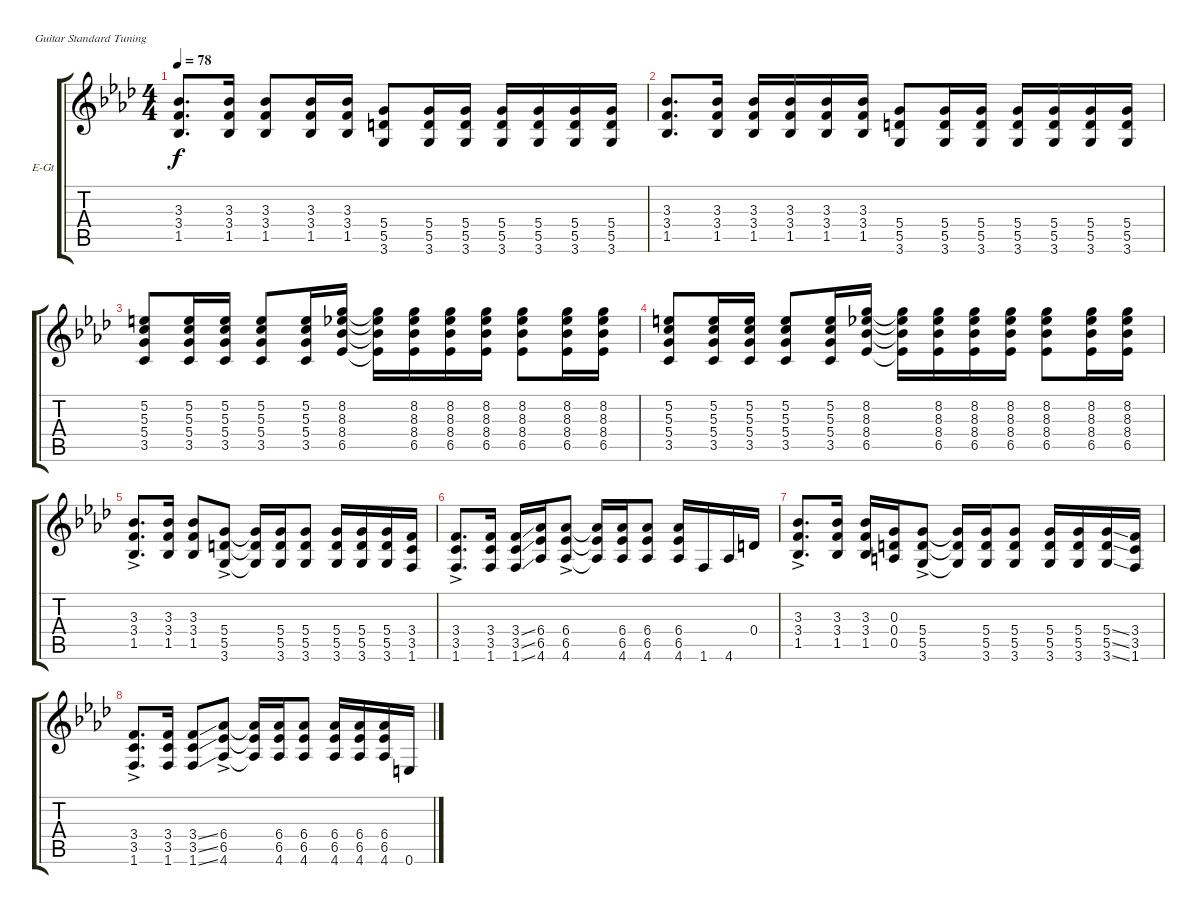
\defaultSystemsLayout 4
\bracketExtendMode groupsimilarinstruments
\firstSystemTrackNameOrientation horizontal
\otherSystemsTrackNameOrientation horizontal
\track ("Electric Guitar" "E-Gt") {instrument distortionguitar}
\staff {score tabs}
\tuning (E4 B3 G3 D3 A2 E2)
\ts (4 4)
\tempo 78
\clef g2
\scale
1.07692
\ks ab
(1.5 3.4 3.3).8{d dy f} (1.5 3.4 3.3).16 (1.5 3.4 3.3).8 (1.5 3.4 3.3).16 (1.5 3.4 3.3).16 (3.6 5.5 5.4).8 (3.6 5.5 5.4).16 (3.6 5.5 5.4).16 (3.6 5.5 5.4).16 (3.6 5.5 5.4).16 (3.6 5.5 5.4).16 (3.6 5.5 5.4).16 |
\scale
0.923077 (1.5 3.4 3.3).8{d} (1.5 3.4 3.3).16 (1.5 3.4 3.3).16 (1.5 3.4 3.3).16 (1.5 3.4 3.3).16 (1.5 3.4 3.3).16 (3.6 5.5 5.4).8 (3.6 5.5 5.4).16 (3.6 5.5 5.4).16 (3.6 5.5 5.4).16 (3.6 5.5 5.4).16 (3.6 5.5 5.4).16 (3.6 5.5 5.4).16 |
\scale
1.07692 (3.5 5.4 5.3 5.2).8 (3.5 5.4 5.3 5.2).16 (3.5 5.4 5.3 5.2).16 (3.5 5.4 5.3 5.2).8 (3.5 5.4 5.3 5.2).16 (6.5 8.4 8.3 8.2).16 (6.5{t} 8.4{t} 8.3{t} 8.2{t}).16 (6.5 8.4 8.3 8.2).16 (6.5 8.4 8.3 8.2).16 (6.5 8.4 8.3 8.2).16 (6.5 8.4 8.3 8.2).8 (6.5 8.4 8.3 8.2).16 (6.5 8.4 8.3 8.2).16 |
\scale
0.923077 (3.5 5.4 5.3 5.2).8 (3.5 5.4 5.3 5.2).16 (3.5 5.4 5.3 5.2).16 (3.5 5.4 5.3 5.2).8 (3.5 5.4 5.3 5.2).16 (6.5 8.4 8.3 8.2).16 (6.5{t} 8.4{t} 8.3{t} 8.2{t}).16 (6.5 8.4 8.3 8.2).16 (6.5 8.4 8.3 8.2).16 (6.5 8.4 8.3 8.2).16 (6.5 8.4 8.3 8.2).8 (6.5 8.4 8.3 8.2).16 (6.5 8.4 8.3 8.2).16 |
\scale
1.07692 (1.5{ac} 3.4{ac} 3.3{ac}).8{d} (1.5 3.4 3.3).16 (1.5 3.4 3.3).8 (3.6{ac} 5.5{ac} 5.4{ac}).8 (3.6{t} 5.5{t} 5.4{t}).16 (3.6 5.5 5.4).16 (3.6 5.5 5.4).8 (3.6 5.5 5.4).16 (3.6 5.4 5.5).16 (3.6 5.5 5.4).16 (1.6 3.5 3.4).16 |
\scale
0.923077 (1.6{ac} 3.5{ac} 3.4{ac}).8{d} (1.6 3.5 3.4).16 (1.6{ss} 3.5{ss} 3.4{ss}).16 (4.6 6.5 6.4).16 (4.6{ac} 6.5{ac} 6.4{ac}).8 (4.6{t} 6.5{t} 6.4{t}).16 (4.6 6.5 6.4).16 (4.6 6.5 6.4).8 (4.6 6.4 6.5).16 1.6.16 4.6.16 0.4.16 |
\scale
1.07692 (1.5{ac} 3.4{ac} 3.3{ac}).8{d} (1.5 3.4 3.3).16 (1.5 3.4 3.3).16 (0.5 0.4 0.3).16 (3.6{ac} 5.5{ac} 5.4{ac}).8 (3.6{t} 5.5{t} 5.4{t}).16 (3.6 5.5 5.4).16 (3.6 5.5 5.4).8 (3.6 5.5 5.4).16 (3.6 5.4 5.5).16 (3.6{ss} 5.5{ss} 5.4{ss}).16 (1.6 3.5 3.4).16 |
\scale
0.923077 (1.6{ac} 3.5{ac} 3.4{ac}).8{d} (3.5 3.4 1.6).16 (1.6{ss} 3.5{ss} 3.4{ss}).8 (6.5{ac} 4.6{ac} 6.4{ac}).8 (4.6{t} 6.5{t} 6.4{t}).16 (4.6 6.5 6.4).16 (4.6 6.5 6.4).8 (4.6 6.5 6.4).16 (4.6 6.5 6.4).16 (4.6 6.5 6.4).16 0.6.16
